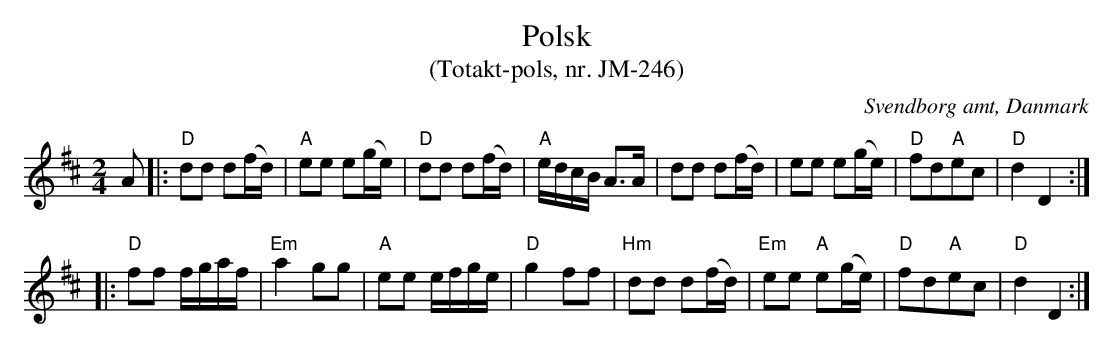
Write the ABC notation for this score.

X:1
T:Polsk
T:(Totakt-pols, nr. JM-246)
O:Svendborg amt, Danmark
M:2/4
L:1/8
K:D
A |: "D"dd d(f/d/) | "A"ee e(g/e/) | "D"dd d(f/d/) | "A"e/d/c/B/ A>A | dd d(f/d/) | ee e(g/e/) | "D"fd"A"ec | "D"d2 D2 :|
|: "D"ff f/g/a/f/ | "Em"a2 gg | "A"ee e/f/g/e/ | "D"g2 ff | "Hm"dd d(f/d/) | "Em"ee "A"e(g/e/) | "D"fd"A"ec | "D"d2 D2 :|
